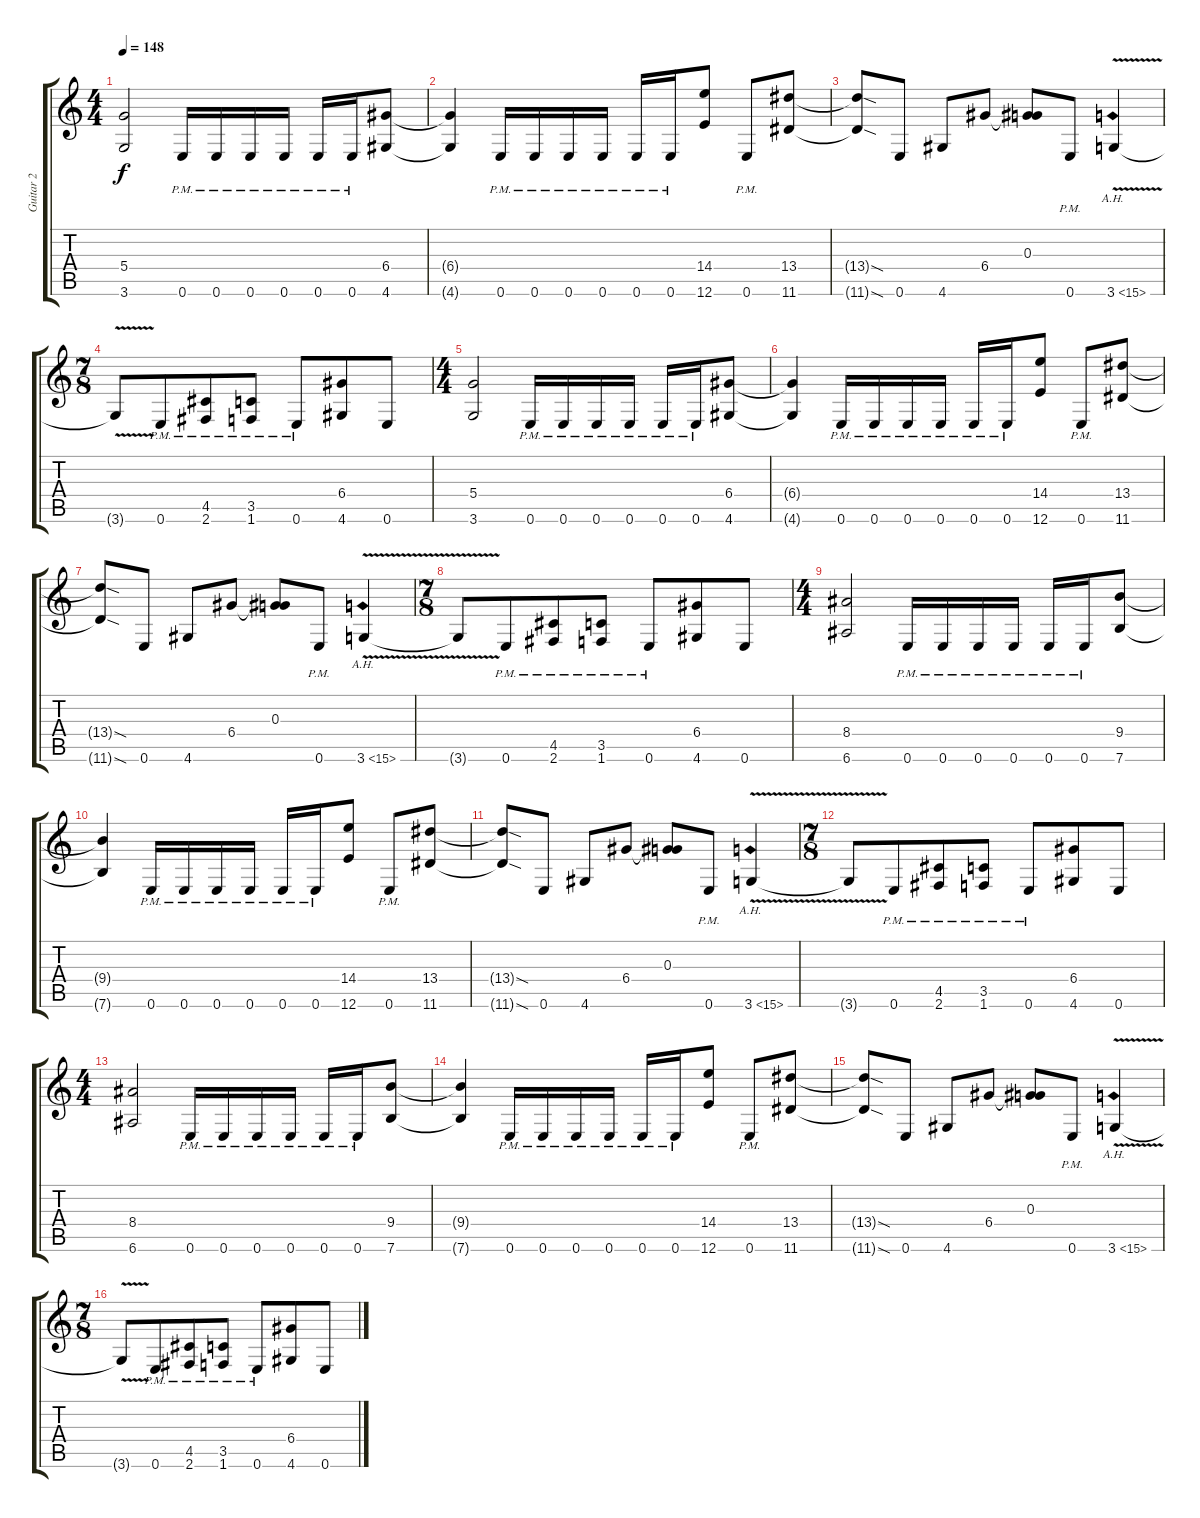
\track ("Guitar 2" "Guitar 2") {instrument overdrivenguitar}
\staff {score tabs}
\tuning (E4 B3 G3 D3 A2 E2) {hide}
\ts (4 4)
\tempo 148
\clef g2
\ks c
(5.4 3.6).2{dy f} 0.6{pm}.16 0.6{pm}.16 0.6{pm}.16 0.6{pm}.16 0.6{pm}.16 0.6{pm}.16 (6.4 4.6).8 |
(6.4{t} 4.6{t}).4 0.6{pm}.16 0.6{pm}.16 0.6{pm}.16 0.6{pm}.16 0.6{pm}.16 0.6{pm}.16 (14.4 12.6).8 0.6{pm}.8 (13.4 11.6).8 |
(13.4{sod t} 11.6{sod t}).8 0.6.8 4.6.8 6.4.8 (0.3 6.4{t}).8 0.6{pm}.8 3.6{ah 12 v}.4 |
\ts (7 8)
3.6{t}.8 0.6{pm}.8 (4.5{pm} 2.6{pm}).8 (3.5{pm} 1.6{pm}).8 0.6{pm}.8 (6.4 4.6).8 0.6.8 |
\ts (4 4)
(5.4 3.6).2 0.6{pm}.16 0.6{pm}.16 0.6{pm}.16 0.6{pm}.16 0.6{pm}.16 0.6{pm}.16 (6.4 4.6).8 |
(6.4{t} 4.6{t}).4 0.6{pm}.16 0.6{pm}.16 0.6{pm}.16 0.6{pm}.16 0.6{pm}.16 0.6{pm}.16 (14.4 12.6).8 0.6{pm}.8 (13.4 11.6).8 |
(13.4{sod t} 11.6{sod t}).8 0.6.8 4.6.8 6.4.8 (0.3 6.4{t}).8 0.6{pm}.8 3.6{ah 12 v}.4 |
\ts (7 8)
3.6{t}.8 0.6{pm}.8 (4.5{pm} 2.6{pm}).8 (3.5{pm} 1.6{pm}).8 0.6{pm}.8 (6.4 4.6).8 0.6.8 |
\ts (4 4)
(8.4 6.6).2 0.6{pm}.16 0.6{pm}.16 0.6{pm}.16 0.6{pm}.16 0.6{pm}.16 0.6{pm}.16 (9.4 7.6).8 |
(9.4{t} 7.6{t}).4 0.6{pm}.16 0.6{pm}.16 0.6{pm}.16 0.6{pm}.16 0.6{pm}.16 0.6{pm}.16 (14.4 12.6).8 0.6{pm}.8 (13.4 11.6).8 |
(13.4{sod t} 11.6{sod t}).8 0.6.8 4.6.8 6.4.8 (0.3 6.4{t}).8 0.6{pm}.8 3.6{ah 12 v}.4 |
\ts (7 8)
3.6{t}.8 0.6{pm}.8 (4.5{pm} 2.6{pm}).8 (3.5{pm} 1.6{pm}).8 0.6{pm}.8 (6.4 4.6).8 0.6.8 |
\ts (4 4)
(8.4 6.6).2 0.6{pm}.16 0.6{pm}.16 0.6{pm}.16 0.6{pm}.16 0.6{pm}.16 0.6{pm}.16 (9.4 7.6).8 |
(9.4{t} 7.6{t}).4 0.6{pm}.16 0.6{pm}.16 0.6{pm}.16 0.6{pm}.16 0.6{pm}.16 0.6{pm}.16 (14.4 12.6).8 0.6{pm}.8 (13.4 11.6).8 |
(13.4{sod t} 11.6{sod t}).8 0.6.8 4.6.8 6.4.8 (0.3 6.4{t}).8 0.6{pm}.8 3.6{ah 12 v}.4 |
\ts (7 8)
3.6{t}.8 0.6{pm}.8 (4.5{pm} 2.6{pm}).8 (3.5{pm} 1.6{pm}).8 0.6{pm}.8 (6.4 4.6).8 0.6.8
